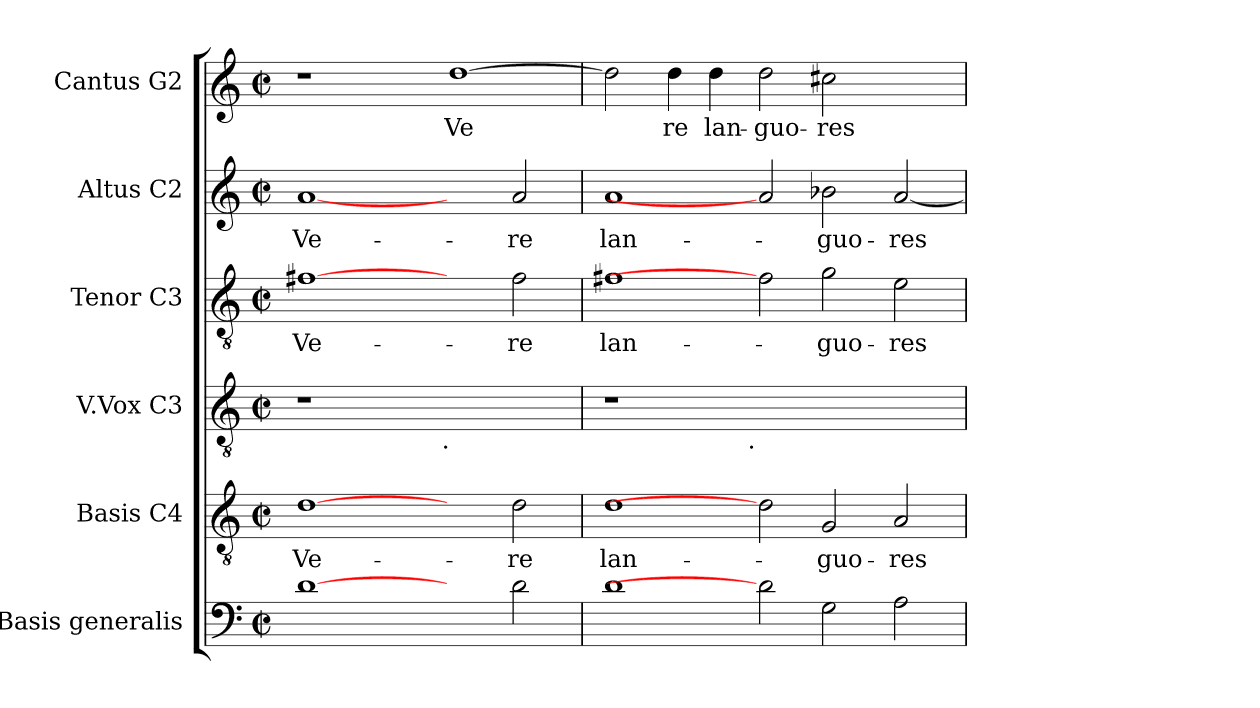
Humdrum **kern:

**kern	**kern	**text	**kern	**kern	**text	**kern	**text	**kern	**text
*part6	*part5	*part5	*part4	*part3	*part3	*part2	*part2	*part1	*part1
*staff6	*staff5	*staff5	*staff4	*staff3	*staff3	*staff2	*staff2	*staff1	*staff1
*I"Basis  generalis	*I"Basis  C4	*	*I"V.Vox  C3	*I"Tenor  C3	*	*I"Altus  C2	*	*I"Cantus  G2	*
*	*I'B	*	*	*I'T	*	*I'A	*	*I'C	*
!!LO:PB:g=z
*stria5	*stria5	*	*stria5	*stria5	*	*stria5	*	*stria5	*
*clefF4	*clefGv2	*	*clefGv2	*clefGv2	*	*clefG2	*	*clefG2	*
*k[]	*k[]	*	*k[]	*k[]	*	*k[]	*	*k[]	*
*C:	*C:	*	*C:	*C:	*	*C:	*	*C:	*
*M2/2	*M2/2	*	*M2/2	*M2/2	*	*M2/2	*	*M2/2	*
*met(c|)	*met(c|)	*	*met(c|)	*met(c|)	*	*met(c|)	*	*met(c|)	*
=1	=1	=1	=1	=1	=1	=1	=1	=1	=1
!	!	!LO:LY:b:cj	!	!	!LO:LY:b:cj	!	!LO:LY:b:cj	!	!
*	*	*	*^	*	*	*	*	*	*
[1d	[1d	Ve-	1r	2ryy	[1f#X	Ve-	[1a	Ve-	1r	.
.	.	.	.	4ryy	.	.	.	.	.	.
.	.	.	.	8...ryy	.	.	.	.	.	.
!	!	!	!	!LO:TX:b:t=.	!	!	!	!	!	!
.	.	.	.	1ryy	.	.	.	.	.	.
!	!	!	!	!	!	!	!	!	!	!LO:LY:b:cj
2ryy	2ryy	.	1ryy	.	2ryy	.	2ryy	.	[>1dd	Ve-
!	!	!LO:LY:b:cj	!	!	!	!LO:LY:b:cj	!	!LO:LY:b:cj	!	!
2d\	2d\	-re	.	.	2f#\	-re	2a/	-re	.	.
.	.	.	.	64ryy	.	.	.	.	.	.
=2	=2	=2	=2	=2	=2	=2	=2	=2	=2	=2
!	!	!LO:LY:b:cj	!	!	!	!LO:LY:b:cj	!	!LO:LY:b:cj	!	!LO:LY:b:cj
1d	1d	lan-	1r	2ryy	1f#X	lan-	1a	lan-	2dd\]	--
!	!	!	!	!	!	!	!	!	!	!LO:LY:b:cj
.	.	.	.	4...ryy	.	.	.	.	4dd\	-re
!	!	!	!	!	!	!	!	!	!	!LO:LY:b:cj
.	.	.	.	.	.	.	.	.	4dd\	lan-
!	!	!	!	!LO:TX:b:t=.	!	!	!	!	!	!
.	.	.	.	1ryy	.	.	.	.	.	.
!	!	!	!	!	!	!	!	!	!	!LO:LY:b:cj
2d]	2d]	.	1.ryy	.	2f#]	.	2a]	.	2dd\	-guo-
!	!	!LO:LY:b:cj	!	!	!	!LO:LY:b:cj	!	!LO:LY:b:cj	!	!LO:LY:b:cj
2G\	2G/	-guo-	.	.	2g\	-guo-	2b-X\	-guo-	2cc#X\	-res
.	.	.	.	2ryy	.	.	.	.	.	.
!	!	!LO:LY:b:cj	!	!	!	!LO:LY:b:cj	!	!LO:LY:b:cj	!	!
2A\	2A/	-res	.	.	2e\	-res	[<2a/	-res	2ryy	.
.	.	.	.	32ryy	.	.	.	.	.	.
*	*	*	*v	*v	*	*	*	*	*	*
=	=	=	=	=	=	=	=	=	=
*-	*-	*-	*-	*-	*-	*-	*-	*-	*-
